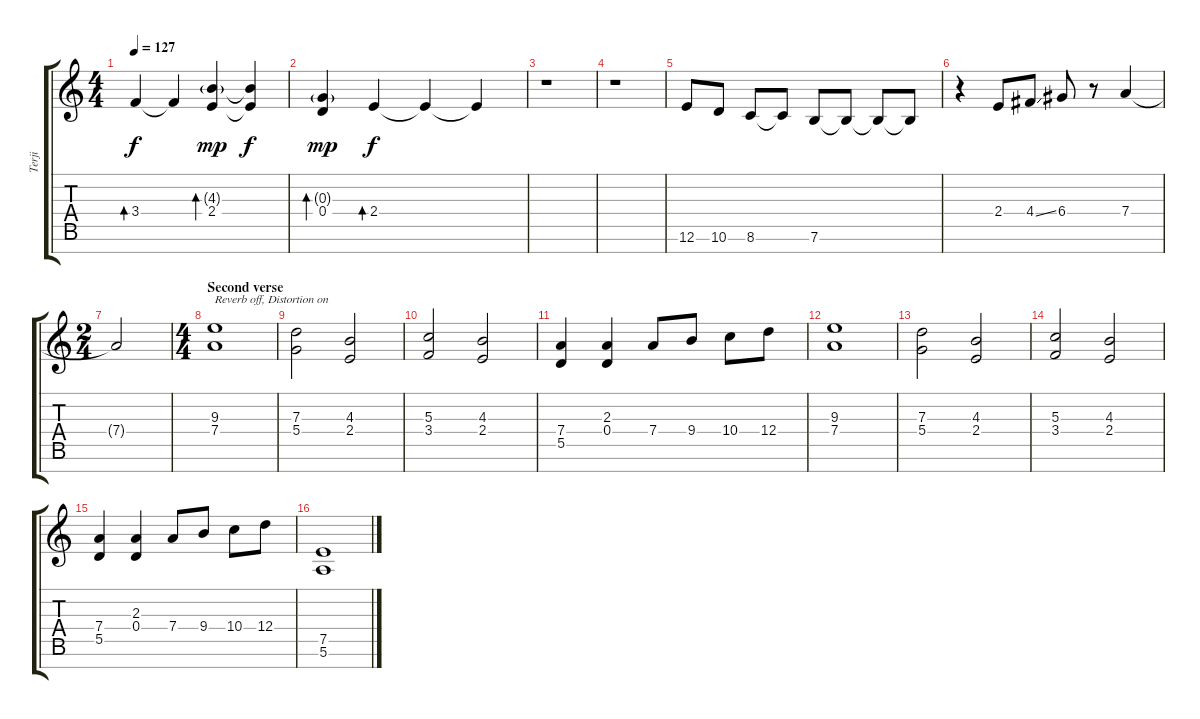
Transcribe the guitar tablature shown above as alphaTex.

\track ("Terji" "Terji") {instrument distortionguitar}
\staff {score tabs}
\tuning (E4 B3 G3 D3 A2 E2 B1) {hide}
\ts (4 4)
\tempo 127
\clef g2
\ks c
3.4.4{bd 480 dy f} 3.4{t}.4 (4.3{g} 2.4).4{bd 480 dy mp} (4.3{t} 2.4{t}).4{dy f} |
(0.3{g} 0.4).4{bd 480 dy mp} 2.4.4{bd 480 dy f} 2.4{t}.4 2.4{t}.4 |
r.1 |
r.1 |
12.6.8 10.6.8 8.6.8 8.6{t}.8 7.6.8 7.6{t}.8 7.6{t}.8 7.6{t}.8 |
r.4 2.4.8 4.4{ss}.8 6.4.8 r.8 7.4.4 |
\ts (2 4)
7.4{t}.2 |
\ts (4 4)
\section ("" "Second verse")
(9.3 7.4).1{txt "Reverb off, Distortion on" volume 9 instrument distortionguitar} |
(7.3 5.4).2 (4.3 2.4).2 |
(5.3 3.4).2 (4.3 2.4).2 |
(7.4 5.5).4 (2.3 0.4).4 7.4.8 9.4.8 10.4.8 12.4.8 |
(9.3 7.4).1{volume 9 instrument distortionguitar} |
(7.3 5.4).2 (4.3 2.4).2 |
(5.3 3.4).2 (4.3 2.4).2 |
(7.4 5.5).4 (2.3 0.4).4 7.4.8 9.4.8 10.4.8 12.4.8 |
(7.5 5.6).1
